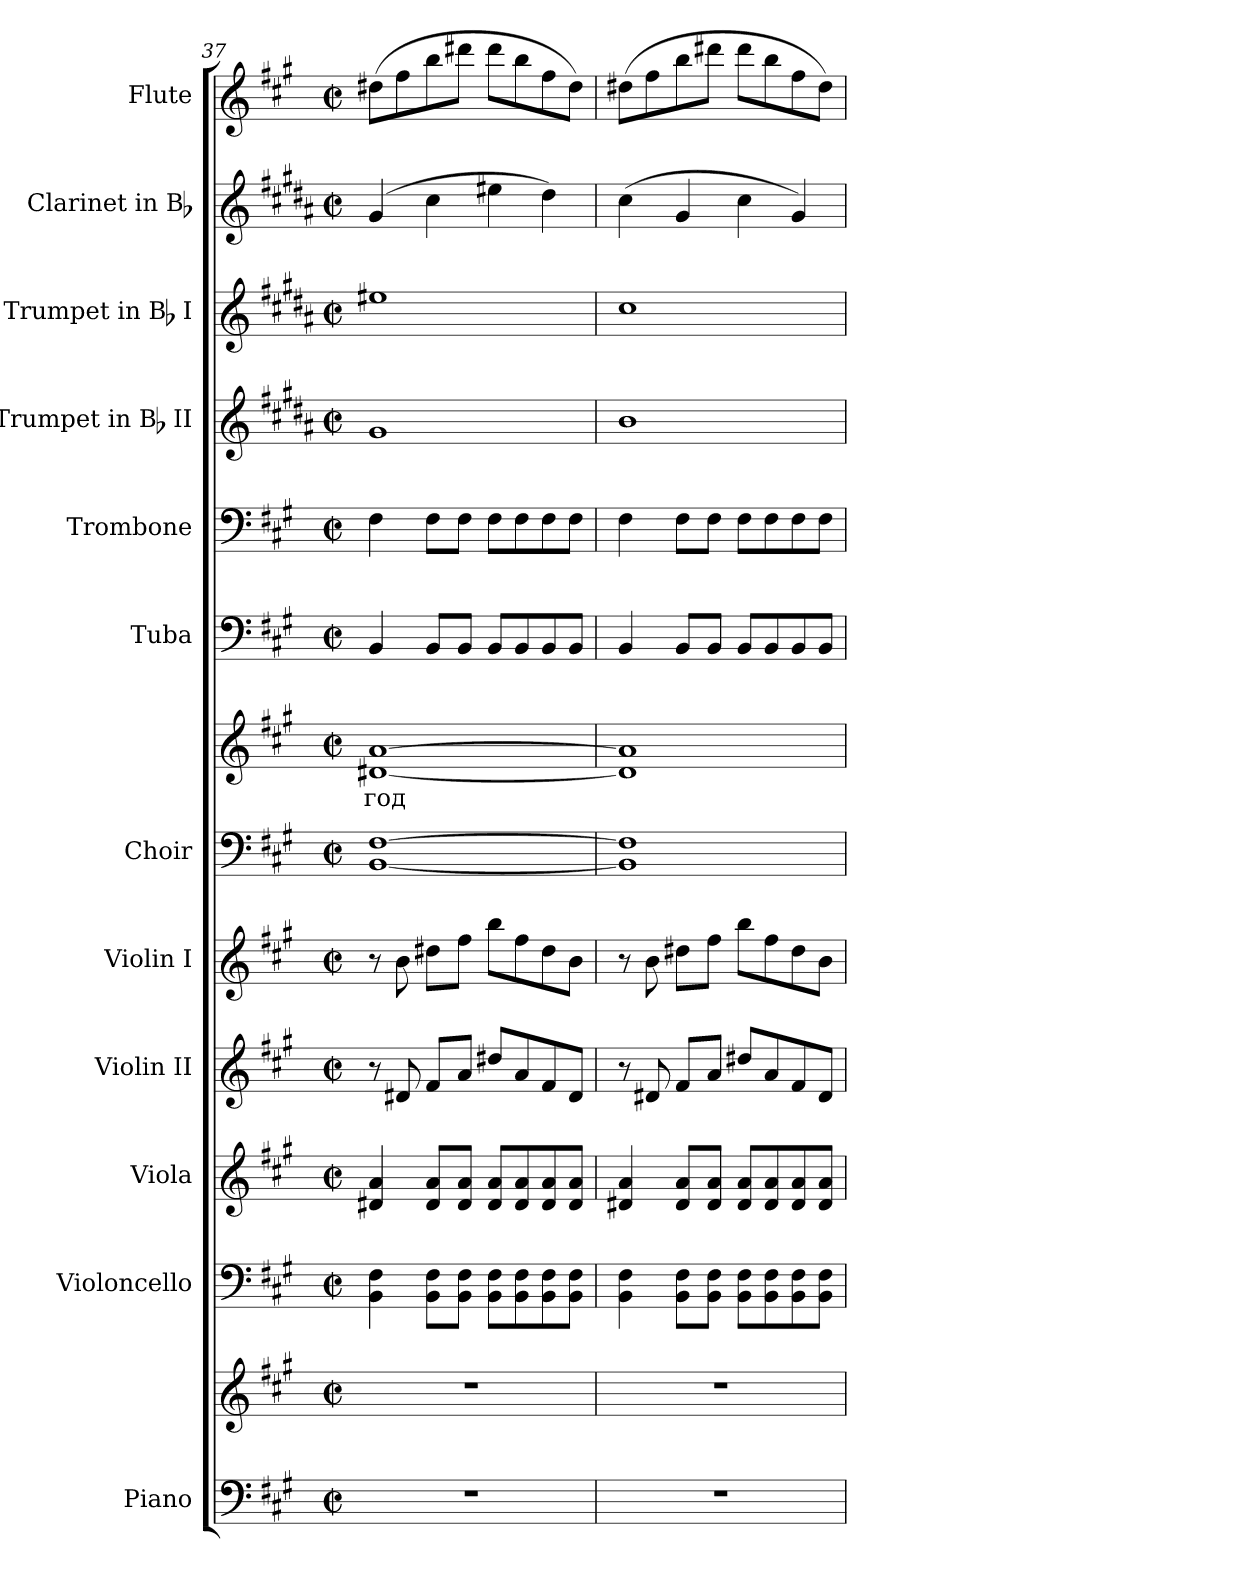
**kern	**kern	**kern	**kern	**kern	**kern	**kern	**kern	**text	**kern	**kern	**kern	**kern	**kern	**kern
*part12	*part12	*part11	*part10	*part9	*part8	*part7	*part7	*part7	*part6	*part5	*part4	*part3	*part2	*part1
*staff14	*staff13	*staff12	*staff11	*staff10	*staff9	*staff8	*staff7	*staff7	*staff6	*staff5	*staff4	*staff3	*staff2	*staff1
*I"Piano	*	*I"Violoncello	*I"Viola	*I"Violin II	*I"Violin I	*I"Choir	*	*	*I"Tuba	*I"Trombone	*I"Trumpet in Bb II	*I"Trumpet in Bb I	*I"Clarinet in Bb	*I"Flute
*	*	*	*	*	*	*	*	*	*I'Tba.	*I'Tbn.	*I'Tpt.	*I'Tpt.	*I'Cl.	*I'Fl.
*clefF4	*clefG2	*clefF4	*clefG2	*clefG2	*clefG2	*clefF4	*clefG2	*	*clefF4	*clefF4	*clefG2	*clefG2	*clefG2	*clefG2
*	*	*	*	*	*	*	*	*	*	*	*ITrd1c2	*ITrd1c2	*ITrd1c2	*
*k[f#c#g#]	*k[f#c#g#]	*k[f#c#g#]	*k[f#c#g#]	*k[f#c#g#]	*k[f#c#g#]	*k[f#c#g#]	*k[f#c#g#]	*	*k[f#c#g#]	*k[f#c#g#]	*k[f#c#g#]	*k[f#c#g#]	*k[f#c#g#]	*k[f#c#g#]
*f#:	*f#:	*f#:	*f#:	*f#:	*f#:	*f#:	*f#:	*	*f#:	*f#:	*f#:	*f#:	*f#:	*f#:
*M2/2	*M2/2	*M2/2	*M2/2	*M2/2	*M2/2	*M2/2	*M2/2	*	*M2/2	*M2/2	*M2/2	*M2/2	*M2/2	*M2/2
*met(c|)	*met(c|)	*met(c|)	*met(c|)	*met(c|)	*met(c|)	*met(c|)	*met(c|)	*	*met(c|)	*met(c|)	*met(c|)	*met(c|)	*met(c|)	*met(c|)
=37	=37	=37	=37	=37	=37	=37	=37	=37	=37	=37	=37	=37	=37	=37
*	*	*	*	*	*	*^	*	*	*	*	*	*	*	*
!	!	!	!	!	!	!	!	!	!LO:LY:b:color=#000000	!	!	!	!	!	!
*	*	*	*	*	*	*	*	*^	*	*	*	*	*	*	*
1r	1r	4BBi\ 4F#i	4d#Xi/ 4ai	8r	8r	[>1F#i	[<1BBi	[>1ai	[<1d#Xi	-год	4BBi/	4F#i\	1f#i	1dd#Xi	(4f#i/	(8dd#Xi\L
.	.	.	.	8d#Xi/	8bi\	.	.	.	.	.	.	.	.	.	.	8ff#i\
.	.	8BBi\ 8F#iL	8d#i/ 8aiL	8f#i/L	8dd#Xi\L	.	.	.	.	.	8BBi/L	8F#i\L	.	.	4bi\	8bbi\
.	.	8BBi\ 8F#iJ	8d#i/ 8aiJ	8ai/J	8ff#i\J	.	.	.	.	.	8BBi/J	8F#i\J	.	.	.	8ddd#Xi\J
.	.	8BBi\ 8F#iL	8d#i/ 8aiL	8dd#Xi/L	8bbi\L	.	.	.	.	.	8BBi/L	8F#i\L	.	.	4dd#Xi\	8ddd#i\L
.	.	8BBi\ 8F#i	8d#i/ 8ai	8ai/	8ff#i\	.	.	.	.	.	8BBi/	8F#i\	.	.	.	8bbi\
.	.	8BBi\ 8F#i	8d#i/ 8ai	8f#i/	8dd#i\	.	.	.	.	.	8BBi/	8F#i\	.	.	4cc#i\)	8ff#i\
.	.	8BBi\ 8F#iJ	8d#i/ 8aiJ	8d#i/J	8bi\J	.	.	.	.	.	8BBi/J	8F#i\J	.	.	.	8dd#i\J)
=38	=38	=38	=38	=38	=38	=38	=38	=38	=38	=38	=38	=38	=38	=38	=38	=38
1r	1r	4BBi\ 4F#i	4d#Xi/ 4ai	8r	8r	1F#i]	1BBi]	1ai]	1d#i]	.	4BBi/	4F#i\	1ai	1bi	(4bi\	(8dd#Xi\L
.	.	.	.	8d#Xi/	8bi\	.	.	.	.	.	.	.	.	.	.	8ff#i\
.	.	8BBi\ 8F#iL	8d#i/ 8aiL	8f#i/L	8dd#Xi\L	.	.	.	.	.	8BBi/L	8F#i\L	.	.	4f#i/	8bbi\
.	.	8BBi\ 8F#iJ	8d#i/ 8aiJ	8ai/J	8ff#i\J	.	.	.	.	.	8BBi/J	8F#i\J	.	.	.	8ddd#Xi\J
.	.	8BBi\ 8F#iL	8d#i/ 8aiL	8dd#Xi/L	8bbi\L	.	.	.	.	.	8BBi/L	8F#i\L	.	.	4bi\	8ddd#i\L
.	.	8BBi\ 8F#i	8d#i/ 8ai	8ai/	8ff#i\	.	.	.	.	.	8BBi/	8F#i\	.	.	.	8bbi\
.	.	8BBi\ 8F#i	8d#i/ 8ai	8f#i/	8dd#i\	.	.	.	.	.	8BBi/	8F#i\	.	.	4f#i/)	8ff#i\
.	.	8BBi\ 8F#iJ	8d#i/ 8aiJ	8d#i/J	8bi\J	.	.	.	.	.	8BBi/J	8F#i\J	.	.	.	8dd#i\J)
*	*	*	*	*	*	*v	*v	*	*	*	*	*	*	*	*	*
*	*	*	*	*	*	*	*v	*v	*	*	*	*	*	*	*
=	=	=	=	=	=	=	=	=	=	=	=	=	=	=
*-	*-	*-	*-	*-	*-	*-	*-	*-	*-	*-	*-	*-	*-	*-
